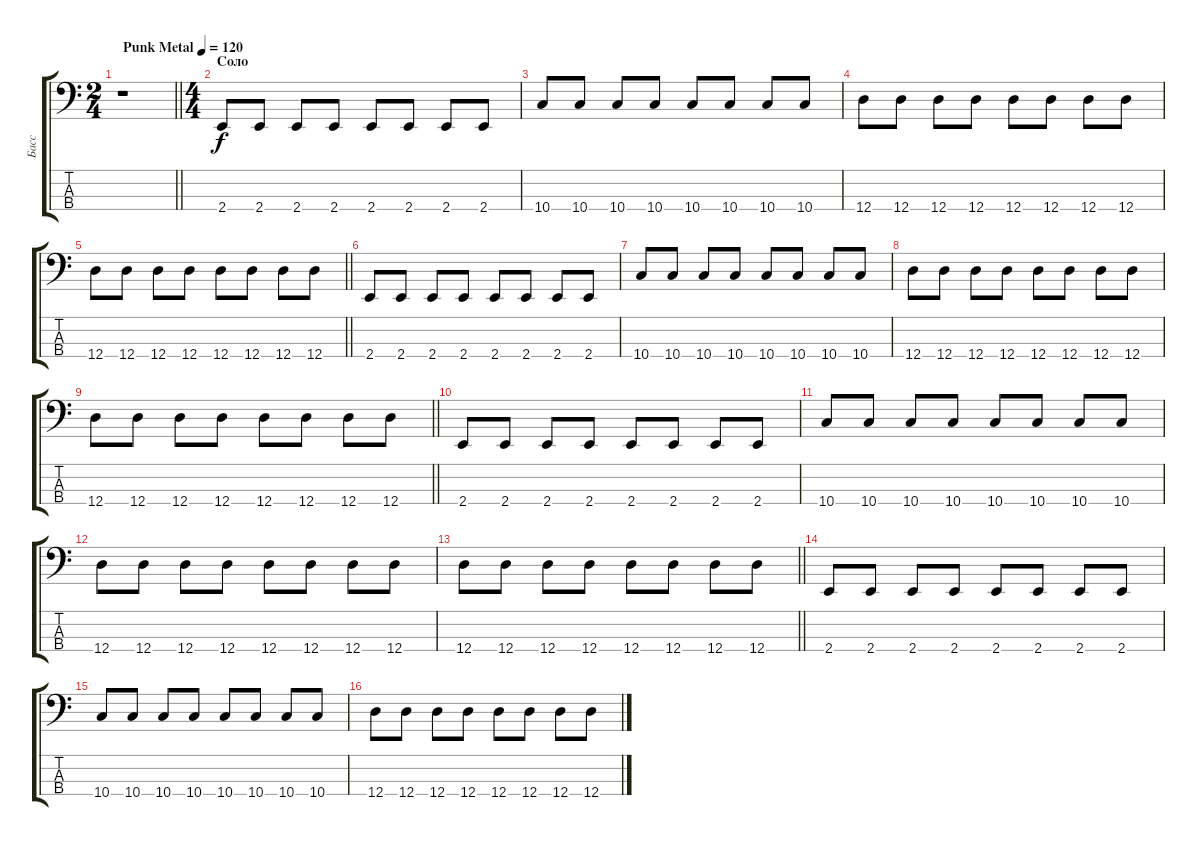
\track ("Басс" "Басс") {instrument electricbassfinger}
\staff {score tabs}
\tuning (G2 D2 A1 D1) {hide}
\ts (2 4)
\tempo (120 "Punk Metal")
\clef f4
\barLineRight lightlight
\ks c
r.1{dy f instrument electricbassfinger} |
\ts (4 4)
\section ("" "Соло")
2.4.8 2.4.8 2.4.8 2.4.8 2.4.8 2.4.8 2.4.8 2.4.8 |
10.4.8 10.4.8 10.4.8 10.4.8 10.4.8 10.4.8 10.4.8 10.4.8 |
12.4.8 12.4.8 12.4.8 12.4.8 12.4.8 12.4.8 12.4.8 12.4.8 |
\barLineRight lightlight
12.4.8 12.4.8 12.4.8 12.4.8 12.4.8 12.4.8 12.4.8 12.4.8 |
2.4.8 2.4.8 2.4.8 2.4.8 2.4.8 2.4.8 2.4.8 2.4.8 |
10.4.8 10.4.8 10.4.8 10.4.8 10.4.8 10.4.8 10.4.8 10.4.8 |
12.4.8 12.4.8 12.4.8 12.4.8 12.4.8 12.4.8 12.4.8 12.4.8 |
\barLineRight lightlight
12.4.8 12.4.8 12.4.8 12.4.8 12.4.8 12.4.8 12.4.8 12.4.8 |
2.4.8 2.4.8 2.4.8 2.4.8 2.4.8 2.4.8 2.4.8 2.4.8 |
10.4.8 10.4.8 10.4.8 10.4.8 10.4.8 10.4.8 10.4.8 10.4.8 |
12.4.8 12.4.8 12.4.8 12.4.8 12.4.8 12.4.8 12.4.8 12.4.8 |
\barLineRight lightlight
12.4.8 12.4.8 12.4.8 12.4.8 12.4.8 12.4.8 12.4.8 12.4.8 |
2.4.8 2.4.8 2.4.8 2.4.8 2.4.8 2.4.8 2.4.8 2.4.8 |
10.4.8 10.4.8 10.4.8 10.4.8 10.4.8 10.4.8 10.4.8 10.4.8 |
12.4.8 12.4.8 12.4.8 12.4.8 12.4.8 12.4.8 12.4.8 12.4.8
